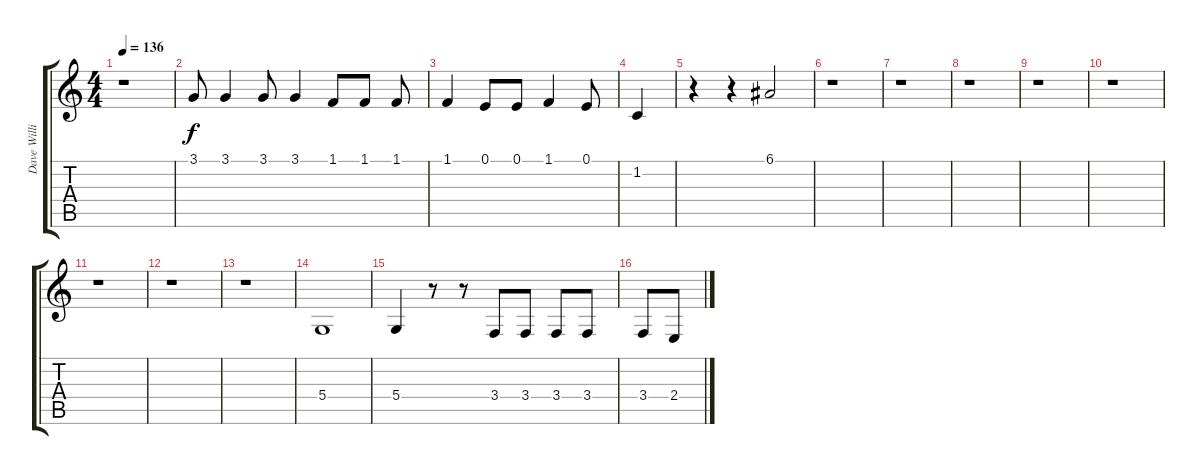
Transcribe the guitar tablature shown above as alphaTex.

\track ("Dave Williams" "Dave Willi") {instrument cello}
\staff {score tabs}
\tuning (E4 B3 G3 D3 A2 E2) {hide}
\ts (4 4)
\tempo 136
\clef g2
\ks c
r.1{dy f} |
3.1.8 3.1.4 3.1.8 3.1.4 1.1.8 1.1.8 1.1.8 |
1.1.4 0.1.8 0.1.8 1.1.4 0.1.8 |
1.2.4 |
r.4 r.4 6.1.2 |
r.1 |
r.1 |
r.1 |
r.1 |
r.1 |
r.1 |
r.1 |
r.1 |
5.4.1 |
5.4.4 r.8 r.8 3.4.8 3.4.8 3.4.8 3.4.8 |
3.4.8 2.4.8
